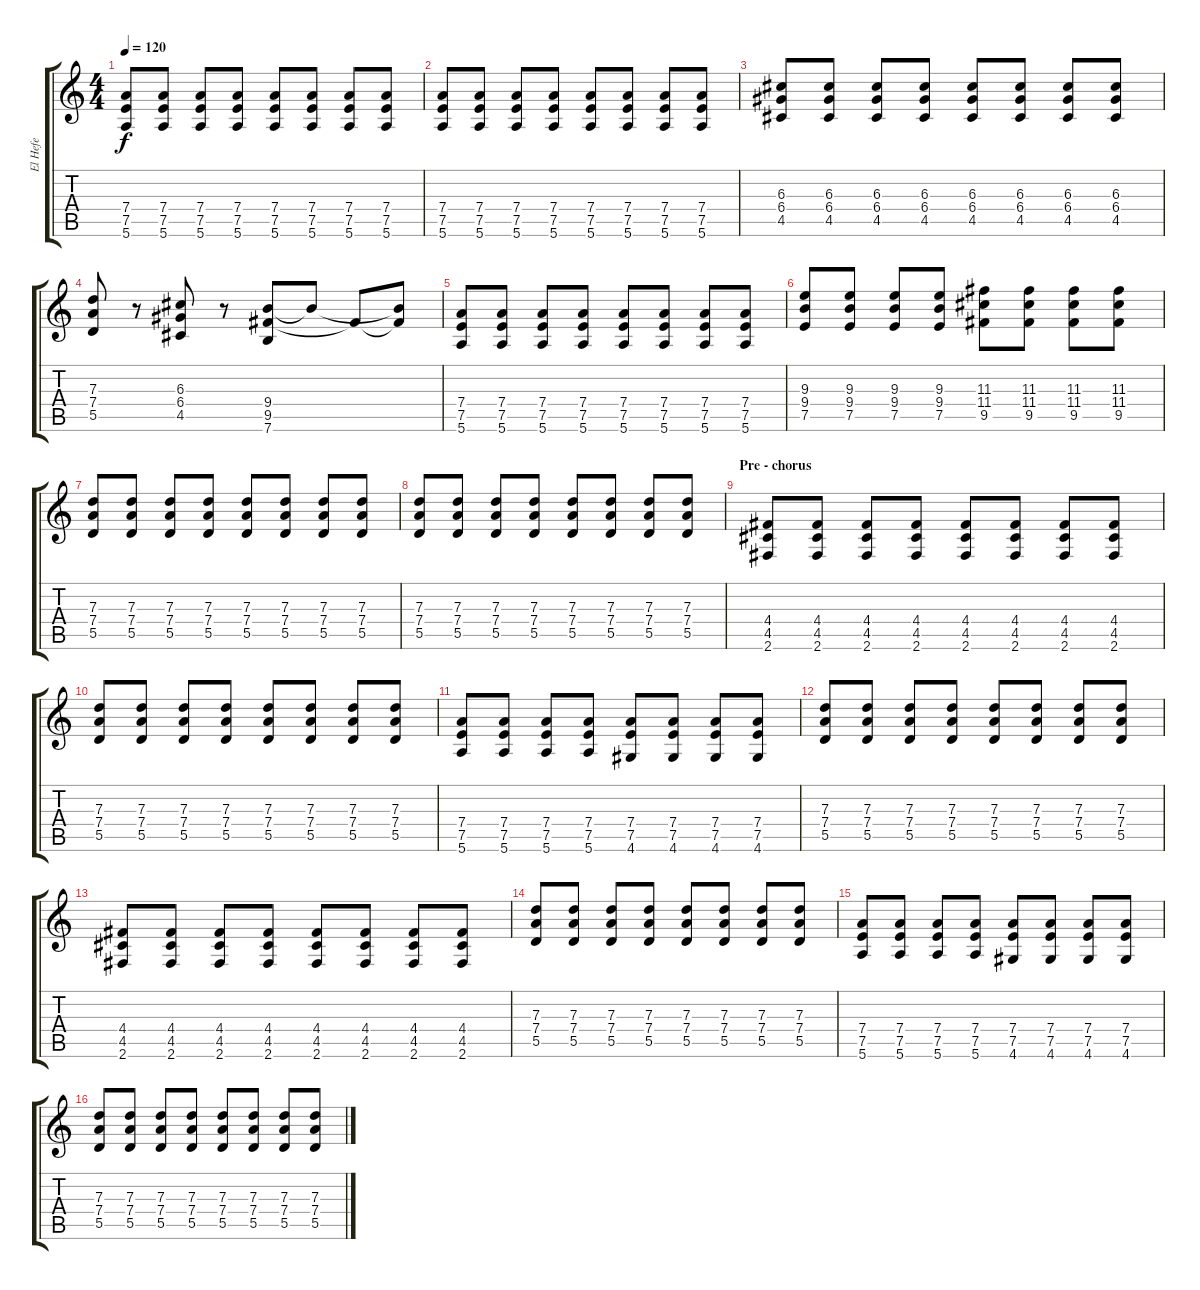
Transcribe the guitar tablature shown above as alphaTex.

\track ("El Hefe" "El Hefe") {instrument overdrivenguitar}
\staff {score tabs}
\tuning (E4 B3 G3 D3 A2 E2) {hide}
\ts (4 4)
\tempo 120
\clef g2
\ks c
(7.4 7.5 5.6).8{dy f} (7.4 7.5 5.6).8 (7.4 7.5 5.6).8 (7.4 7.5 5.6).8 (7.4 7.5 5.6).8 (7.4 7.5 5.6).8 (7.4 7.5 5.6).8 (7.4 7.5 5.6).8 |
(7.4 7.5 5.6).8 (7.4 7.5 5.6).8 (7.4 7.5 5.6).8 (7.4 7.5 5.6).8 (7.4 7.5 5.6).8 (7.4 7.5 5.6).8 (7.4 7.5 5.6).8 (7.4 7.5 5.6).8 |
(6.3 6.4 4.5).8 (6.3 6.4 4.5).8 (6.3 6.4 4.5).8 (6.3 6.4 4.5).8 (6.3 6.4 4.5).8 (6.3 6.4 4.5).8 (6.3 6.4 4.5).8 (6.3 6.4 4.5).8 |
(7.3 7.4 5.5).8 r.8 (6.3 6.4 4.5).8 r.8 (9.4 9.5 7.6).8 9.4{t}.8 9.5{t}.8 (9.4{t} 9.5{t}).8 |
(7.4 7.5 5.6).8 (7.4 7.5 5.6).8 (7.4 7.5 5.6).8 (7.4 7.5 5.6).8 (7.4 7.5 5.6).8 (7.4 7.5 5.6).8 (7.4 7.5 5.6).8 (7.4 7.5 5.6).8 |
(9.3 9.4 7.5).8 (9.3 9.4 7.5).8 (9.3 9.4 7.5).8 (9.3 9.4 7.5).8 (11.3 11.4 9.5).8 (11.3 11.4 9.5).8 (11.3 11.4 9.5).8 (11.3 11.4 9.5).8 |
(7.3 7.4 5.5).8 (7.3 7.4 5.5).8 (7.3 7.4 5.5).8 (7.3 7.4 5.5).8 (7.3 7.4 5.5).8 (7.3 7.4 5.5).8 (7.3 7.4 5.5).8 (7.3 7.4 5.5).8 |
(7.3 7.4 5.5).8 (7.3 7.4 5.5).8 (7.3 7.4 5.5).8 (7.3 7.4 5.5).8 (7.3 7.4 5.5).8 (7.3 7.4 5.5).8 (7.3 7.4 5.5).8 (7.3 7.4 5.5).8 |
\section ("" "Pre - chorus")
(4.4 4.5 2.6).8 (4.4 4.5 2.6).8 (4.4 4.5 2.6).8 (4.4 4.5 2.6).8 (4.4 4.5 2.6).8 (4.4 4.5 2.6).8 (4.4 4.5 2.6).8 (4.4 4.5 2.6).8 |
(7.3 7.4 5.5).8 (7.3 7.4 5.5).8 (7.3 7.4 5.5).8 (7.3 7.4 5.5).8 (7.3 7.4 5.5).8 (7.3 7.4 5.5).8 (7.3 7.4 5.5).8 (7.3 7.4 5.5).8 |
(7.4 7.5 5.6).8 (7.4 7.5 5.6).8 (7.4 7.5 5.6).8 (7.4 7.5 5.6).8 (7.4 7.5 4.6).8 (7.4 7.5 4.6).8 (7.4 7.5 4.6).8 (7.4 7.5 4.6).8 |
(7.3 7.4 5.5).8 (7.3 7.4 5.5).8 (7.3 7.4 5.5).8 (7.3 7.4 5.5).8 (7.3 7.4 5.5).8 (7.3 7.4 5.5).8 (7.3 7.4 5.5).8 (7.3 7.4 5.5).8 |
(4.4 4.5 2.6).8 (4.4 4.5 2.6).8 (4.4 4.5 2.6).8 (4.4 4.5 2.6).8 (4.4 4.5 2.6).8 (4.4 4.5 2.6).8 (4.4 4.5 2.6).8 (4.4 4.5 2.6).8 |
(7.3 7.4 5.5).8 (7.3 7.4 5.5).8 (7.3 7.4 5.5).8 (7.3 7.4 5.5).8 (7.3 7.4 5.5).8 (7.3 7.4 5.5).8 (7.3 7.4 5.5).8 (7.3 7.4 5.5).8 |
(7.4 7.5 5.6).8 (7.4 7.5 5.6).8 (7.4 7.5 5.6).8 (7.4 7.5 5.6).8 (7.4 7.5 4.6).8 (7.4 7.5 4.6).8 (7.4 7.5 4.6).8 (7.4 7.5 4.6).8 |
(7.3 7.4 5.5).8 (7.3 7.4 5.5).8 (7.3 7.4 5.5).8 (7.3 7.4 5.5).8 (7.3 7.4 5.5).8 (7.3 7.4 5.5).8 (7.3 7.4 5.5).8 (7.3 7.4 5.5).8
